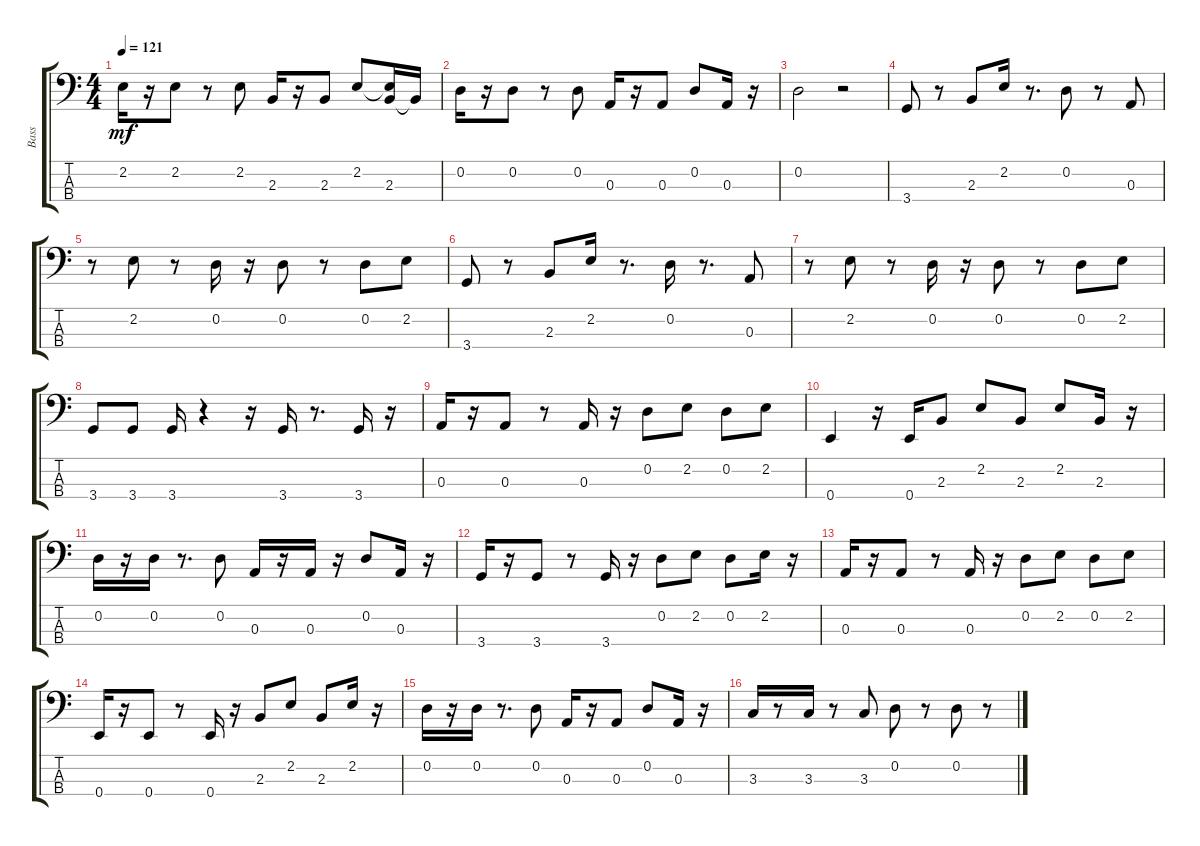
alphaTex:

\track ("Bass" "Bass") {instrument electricbassfinger}
\staff {score tabs}
\tuning (G2 D2 A1 E1) {hide}
\ts (4 4)
\tempo 121
\clef f4
\ks c
2.2.16{dy mf} r.16 2.2.8 r.8 2.2.8 2.3.16 r.16 2.3.8 2.2.8 (2.2{t} 2.3).16 2.3{t}.16 |
0.2.16 r.16 0.2.8 r.8 0.2.8 0.3.16 r.16 0.3.8 0.2.8 0.3.16 r.16 |
0.2.2 r.2 |
3.4.8 r.8 2.3.8 2.2.16 r.8{d} 0.2.8 r.8 0.3.8 |
r.8 2.2.8 r.8 0.2.16 r.16 0.2.8 r.8 0.2.8 2.2.8 |
3.4.8 r.8 2.3.8 2.2.16 r.8{d} 0.2.16 r.8{d} 0.3.8 |
r.8 2.2.8 r.8 0.2.16 r.16 0.2.8 r.8 0.2.8 2.2.8 |
3.4.8 3.4.8 3.4.16 r.4 r.16 3.4.16 r.8{d} 3.4.16 r.16 |
0.3.16 r.16 0.3.8 r.8 0.3.16 r.16 0.2.8 2.2.8 0.2.8 2.2.8 |
0.4.4 r.16 0.4.16 2.3.8 2.2.8 2.3.8 2.2.8 2.3.16 r.16 |
0.2.16 r.16 0.2.16 r.8{d} 0.2.8 0.3.16 r.16 0.3.16 r.16 0.2.8 0.3.16 r.16 |
3.4.16 r.16 3.4.8 r.8 3.4.16 r.16 0.2.8 2.2.8 0.2.8 2.2.16 r.16 |
0.3.16 r.16 0.3.8 r.8 0.3.16 r.16 0.2.8 2.2.8 0.2.8 2.2.8 |
0.4.16 r.16 0.4.8 r.8 0.4.16 r.16 2.3.8 2.2.8 2.3.8 2.2.16 r.16 |
0.2.16 r.16 0.2.16 r.8{d} 0.2.8 0.3.16 r.16 0.3.8 0.2.8 0.3.16 r.16 |
3.3.16 r.8 3.3.16 r.8 3.3.8 0.2.8 r.8 0.2.8 r.8
